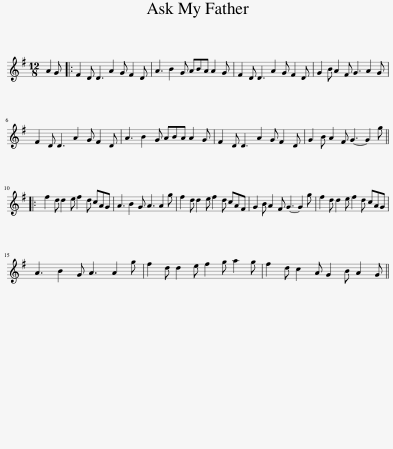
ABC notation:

X:1
L:1/8
M:12/8
I:linebreak $
K:G
V:1 treble
V:1
 A2 G |: F2 D D3 A2 G F2 D | A3 B2 G ABA A2 G | F2 D D3 A2 G F2 D | G2 B A2 F G3 A2 G |$ %5
 F2 D D3 A2 G F2 D | A3 B2 G ABA A2 G | F2 D D3 A2 G F2 D | G2 B A2 F G3- G2 g |:$ f2 d d2 e f2 d cAG | %10
 A3 B2 G A3 A2 g | f2 d d2 e f2 d cAF | G2 B A2 F G3- G2 g | f2 d d2 e f2 d cAG |$ A3 B2 G A3 A2 g | %15
 f2 d d2 e f2 g a2 g | f2 d c2 A G2 B A2 G || %17
